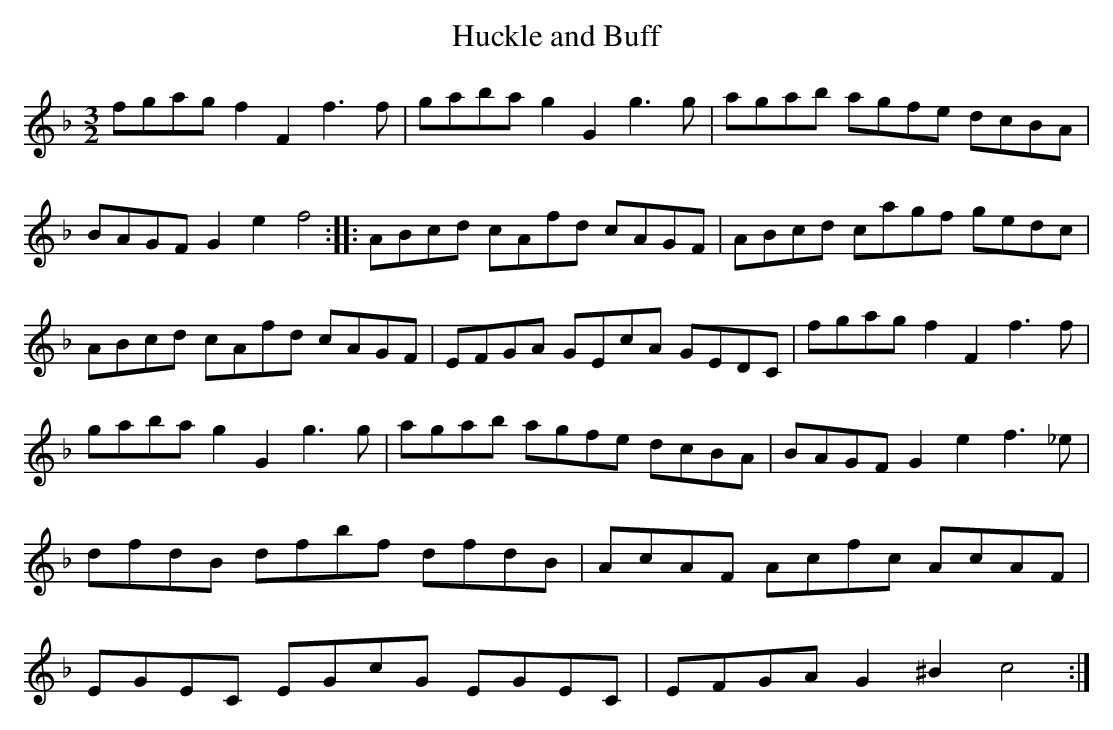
X:1
T:Huckle and Buff
M:3/2
L:1/8
K:F
fgag f2 F2 f3 f| gaba g2 G2 g3 g |agab agfe dcBA| BAGF G2 e2 f4::\
ABcd cAfd cAGF|ABcd cagf gedc|ABcd cAfd cAGF|EFGA GEcA GEDC|fgag f2 F2 f3 f|\
gaba g2 G2 g3 g|agab agfe dcBA|BAGF G2 e2 f3 _e| dfdB dfbf dfdB|\
AcAF Acfc AcAF| EGEC EGcG EGEC|EFGA G2 ^B2 c4:|
